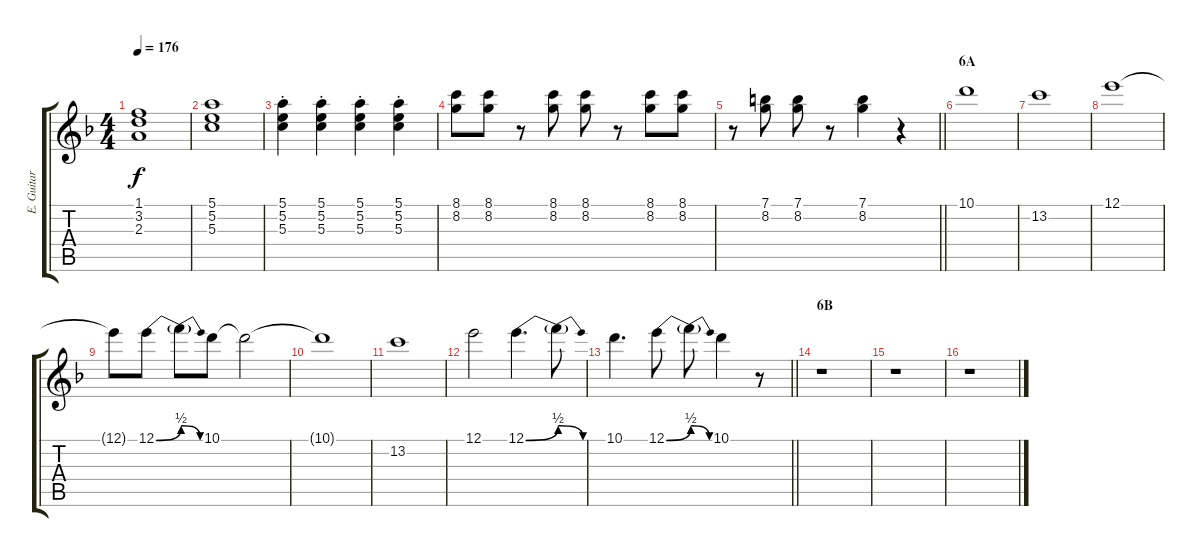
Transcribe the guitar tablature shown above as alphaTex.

\track ("E. Guitar I" "E. Guitar ") {instrument overdrivenguitar}
\staff {score tabs}
\tuning (E4 B3 G3 D3 A2 E2) {hide}
\ts (4 4)
\tempo 176
\clef g2
\ks f
(1.1 3.2 2.3).1{dy f} |
(5.1 5.2 5.3).1 |
(5.1{st} 5.2{st} 5.3{st}).4 (5.1{st} 5.2{st} 5.3{st}).4 (5.1{st} 5.2{st} 5.3{st}).4 (5.1{st} 5.2{st} 5.3{st}).4 |
(8.1 8.2).8 (8.1 8.2).8 r.8 (8.1 8.2).8 (8.1 8.2).8 r.8 (8.1 8.2).8 (8.1 8.2).8 |
\barLineRight lightlight
r.8 (7.1 8.2).8 (7.1 8.2).8 r.8 (7.1 8.2).4 r.4 |
\section ("" "6A")
10.1.1 |
13.2.1 |
12.1.1 |
12.1{t}.8 12.1{be (bend 0 0 60 2)}.8 12.1{be (release 0 2 60 0) t}.8 10.1.8 10.1{t}.2 |
10.1{t}.1 |
13.2.1 |
12.1.2 12.1{be (bend 0 0 60 2)}.4{d} 12.1{be (release 0 2 60 0) t}.8 |
\barLineRight lightlight
10.1.4{d} 12.1{be (bend 0 0 60 2)}.8 12.1{be (release 0 2 60 0) t}.8 10.1.4 r.8 |
\section ("" "6B")
r.1 |
r.1 |
r.1
